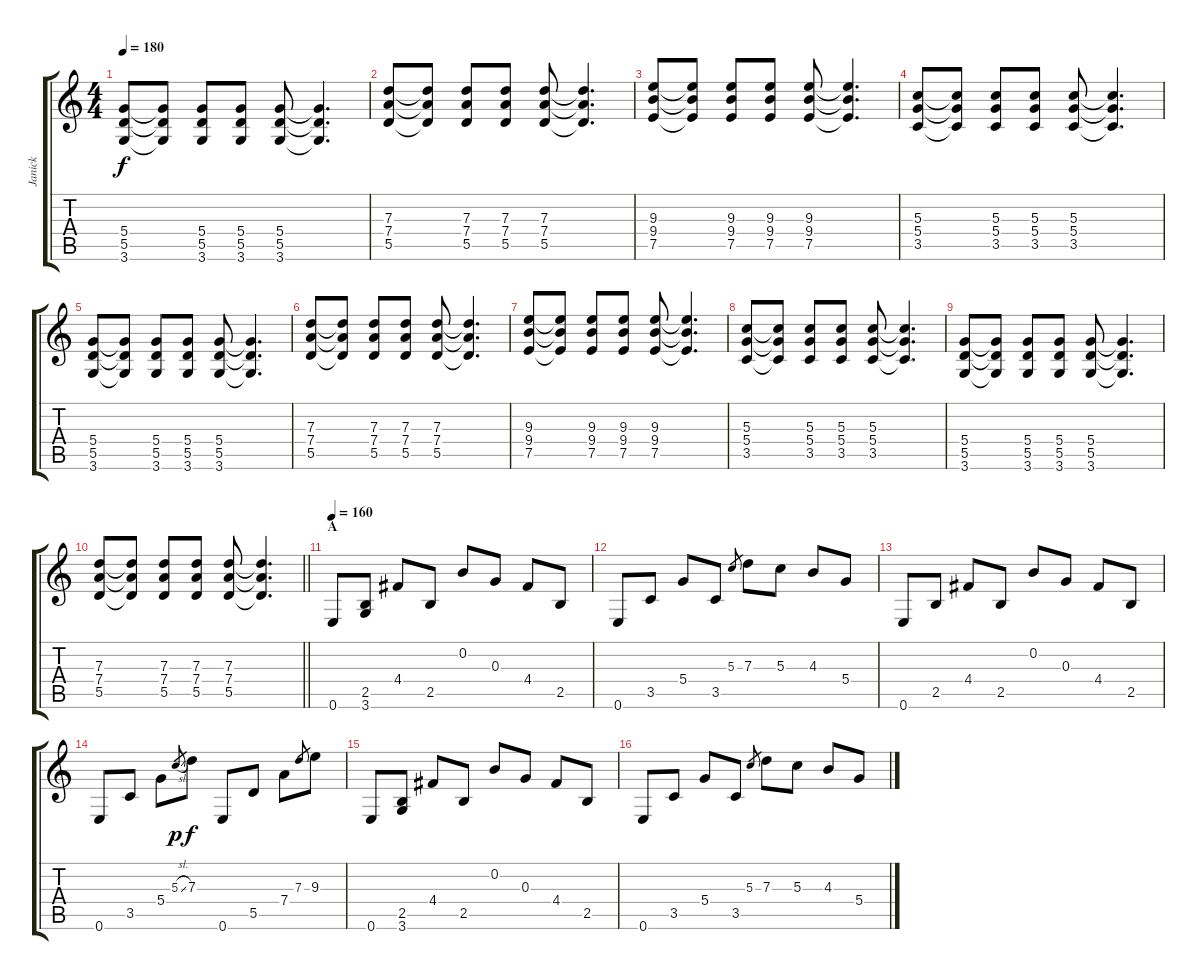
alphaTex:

\track ("Janick" "Janick") {instrument overdrivenguitar}
\staff {score tabs}
\tuning (E4 B3 G3 D3 A2 E2) {hide}
\ts (4 4)
\tempo 180
\clef g2
\ks c
(5.4 5.5 3.6).8{dy f} (5.4{t} 5.5{t} 3.6{t}).8 (5.4 5.5 3.6).8 (5.4 5.5 3.6).8 (5.4 5.5 3.6).8 (5.4{t} 5.5{t} 3.6{t}).4{d} |
(7.3 7.4 5.5).8 (7.3{t} 7.4{t} 5.5{t}).8 (7.3 7.4 5.5).8 (7.3 7.4 5.5).8 (7.3 7.4 5.5).8 (7.3{t} 7.4{t} 5.5{t}).4{d} |
(9.3 9.4 7.5).8 (9.3{t} 9.4{t} 7.5{t}).8 (9.3 9.4 7.5).8 (9.3 9.4 7.5).8 (9.3 9.4 7.5).8 (9.3{t} 9.4{t} 7.5{t}).4{d} |
(5.3 5.4 3.5).8 (5.3{t} 5.4{t} 3.5{t}).8 (5.3 5.4 3.5).8 (5.3 5.4 3.5).8 (5.3 5.4 3.5).8 (5.3{t} 5.4{t} 3.5{t}).4{d} |
(5.4 5.5 3.6).8 (5.4{t} 5.5{t} 3.6{t}).8 (5.4 5.5 3.6).8 (5.4 5.5 3.6).8 (5.4 5.5 3.6).8 (5.4{t} 5.5{t} 3.6{t}).4{d} |
(7.3 7.4 5.5).8 (7.3{t} 7.4{t} 5.5{t}).8 (7.3 7.4 5.5).8 (7.3 7.4 5.5).8 (7.3 7.4 5.5).8 (7.3{t} 7.4{t} 5.5{t}).4{d} |
(9.3 9.4 7.5).8 (9.3{t} 9.4{t} 7.5{t}).8 (9.3 9.4 7.5).8 (9.3 9.4 7.5).8 (9.3 9.4 7.5).8 (9.3{t} 9.4{t} 7.5{t}).4{d} |
(5.3 5.4 3.5).8 (5.3{t} 5.4{t} 3.5{t}).8 (5.3 5.4 3.5).8 (5.3 5.4 3.5).8 (5.3 5.4 3.5).8 (5.3{t} 5.4{t} 3.5{t}).4{d} |
(5.4 5.5 3.6).8 (5.4{t} 5.5{t} 3.6{t}).8 (5.4 5.5 3.6).8 (5.4 5.5 3.6).8 (5.4 5.5 3.6).8 (5.4{t} 5.5{t} 3.6{t}).4{d} |
\barLineRight lightlight
(7.3 7.4 5.5).8 (7.3{t} 7.4{t} 5.5{t}).8 (7.3 7.4 5.5).8 (7.3 7.4 5.5).8 (7.3 7.4 5.5).8 (7.3{t} 7.4{t} 5.5{t}).4{d} |
\section ("" "A")
\tempo 160
0.6.8{volume 16 balance 8 instrument overdrivenguitar} (2.5 3.6).8 4.4.8 2.5.8 0.2.8 0.3.8 4.4.8 2.5.8 |
0.6.8 3.5.8 5.4.8 3.5.8 5.3.8{gr} 7.3.8 5.3.8 4.3.8 5.4.8 |
0.6.8 2.5.8 4.4.8 2.5.8 0.2.8 0.3.8 4.4.8 2.5.8 |
0.6.8 3.5.8 5.4.8 5.3{sl}.8{gr dy p} 7.3.8{dy f} 0.6.8 5.5.8 7.4.8 7.3.8{gr} 9.3.8 |
0.6.8 (2.5 3.6).8 4.4.8 2.5.8 0.2.8 0.3.8 4.4.8 2.5.8 |
0.6.8 3.5.8 5.4.8 3.5.8 5.3.8{gr} 7.3.8 5.3.8 4.3.8 5.4.8
